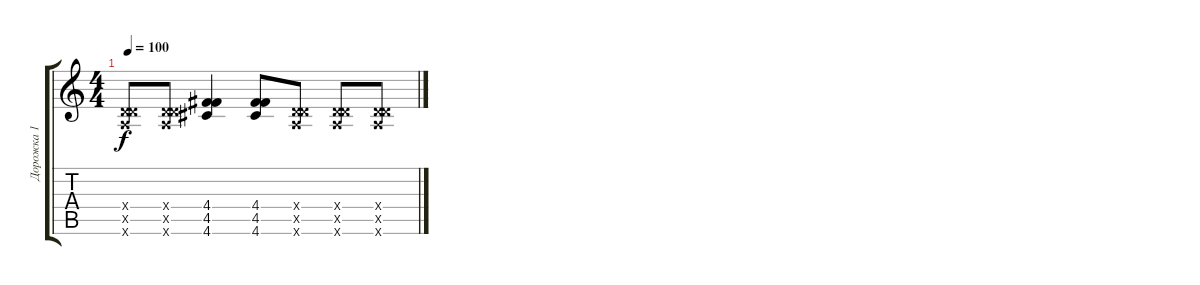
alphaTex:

\track ("Дорожка 1" "Дорожка 1") {instrument distortionguitar}
\staff {score tabs}
\tuning (E4 B3 G3 D3 A2 D3) {hide}
\ts (4 4)
\tempo 100
\clef g2
\ks c
(0.4{x} 0.5{x} 0.6{x}).8{dy f} (0.4{x} 0.5{x} 0.6{x}).8 (4.4 4.5 4.6).4 (4.4 4.5 4.6).8 (0.4{x} 0.5{x} 0.6{x}).8 (0.4{x} 0.5{x} 0.6{x}).8 (0.4{x} 0.5{x} 0.6{x}).8
